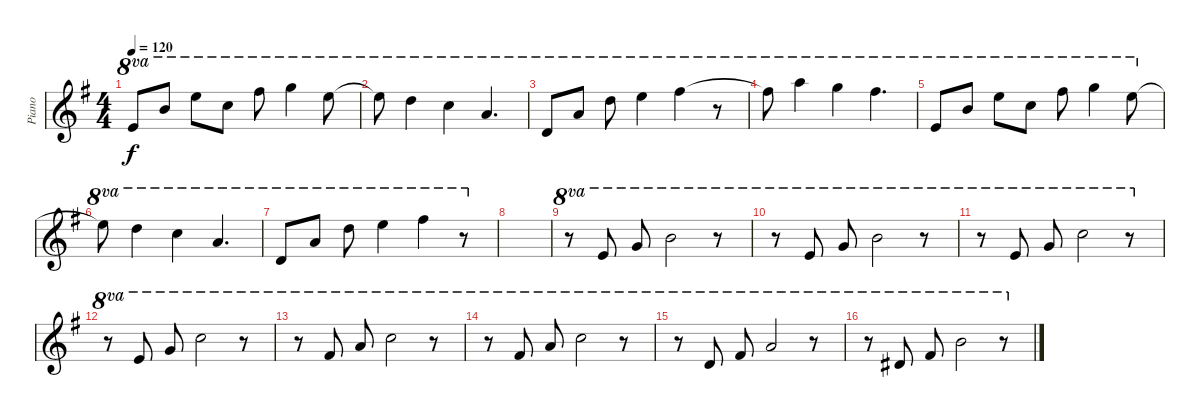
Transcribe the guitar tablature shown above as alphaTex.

\track ("Piano" "Piano") {instrument acousticgrandpiano}
\staff {score}
\tuning (E4 B3 G3 D3 A2 E2 B1) {hide}
\ts (4 4)
\tempo 120
\clef g2
\ks g
12.1.8{ot 8va dy f} 19.1.8{ot 8va} 24.1.8{ot 8va} 20.1.8{ot 8va} 26.1.8{ot 8va} 27.1.4{ot 8va} 24.1.8{ot 8va} |
24.1{t}.8{ot 8va} 22.1.4{ot 8va} 20.1.4{ot 8va} 22.2.4{d ot 8va} |
19.3.8{ot 8va} 17.1.8{ot 8va} 22.1.8{ot 8va} 24.1.4{ot 8va} 26.1.4{ot 8va} r.8{ot 8va} |
26.1{t}.8{ot 8va} 29.1.4{ot 8va} 27.1.4{ot 8va} 26.1.4{d ot 8va} |
26.4.8{ot 8va} 24.2.8{ot 8va} 24.1.8{ot 8va} 25.2.8{ot 8va} 26.1.8{ot 8va} 27.1.4{ot 8va} 24.1.8{ot 8va} |
24.1{t}.8{ot 8va} 22.1.4{ot 8va} 20.1.4{ot 8va} 22.2.4{d ot 8va} |
19.3.8{ot 8va} 17.1.8{ot 8va} 22.1.8{ot 8va} 24.1.4{ot 8va} 26.1.4{ot 8va} r.8{ot 8va} |
|
r.8{ot 8va} 12.1.8{ot 8va} 15.1.8{ot 8va} 19.1.2{ot 8va} r.8{ot 8va} |
r.8{ot 8va} 17.2.8{ot 8va} 15.1.8{ot 8va} 19.1.2{ot 8va} r.8{ot 8va} |
r.8{ot 8va} 17.2.8{ot 8va} 15.1.8{ot 8va} 20.1.2{ot 8va} r.8{ot 8va} |
r.8{ot 8va} 17.2.8{ot 8va} 15.1.8{ot 8va} 20.1.2{ot 8va} r.8{ot 8va} |
r.8{ot 8va} 19.2.8{ot 8va} 17.1.8{ot 8va} 20.1.2{ot 8va} r.8{ot 8va} |
r.8{ot 8va} 19.2.8{ot 8va} 17.1.8{ot 8va} 20.1.2{ot 8va} r.8{ot 8va} |
r.8{ot 8va} 19.3.8{ot 8va} 19.2.8{ot 8va} 17.1.2{ot 8va} r.8{ot 8va} |
r.8{ot 8va} 16.2.8{ot 8va} 14.1.8{ot 8va} 19.1.2{ot 8va} r.8{ot 8va}
